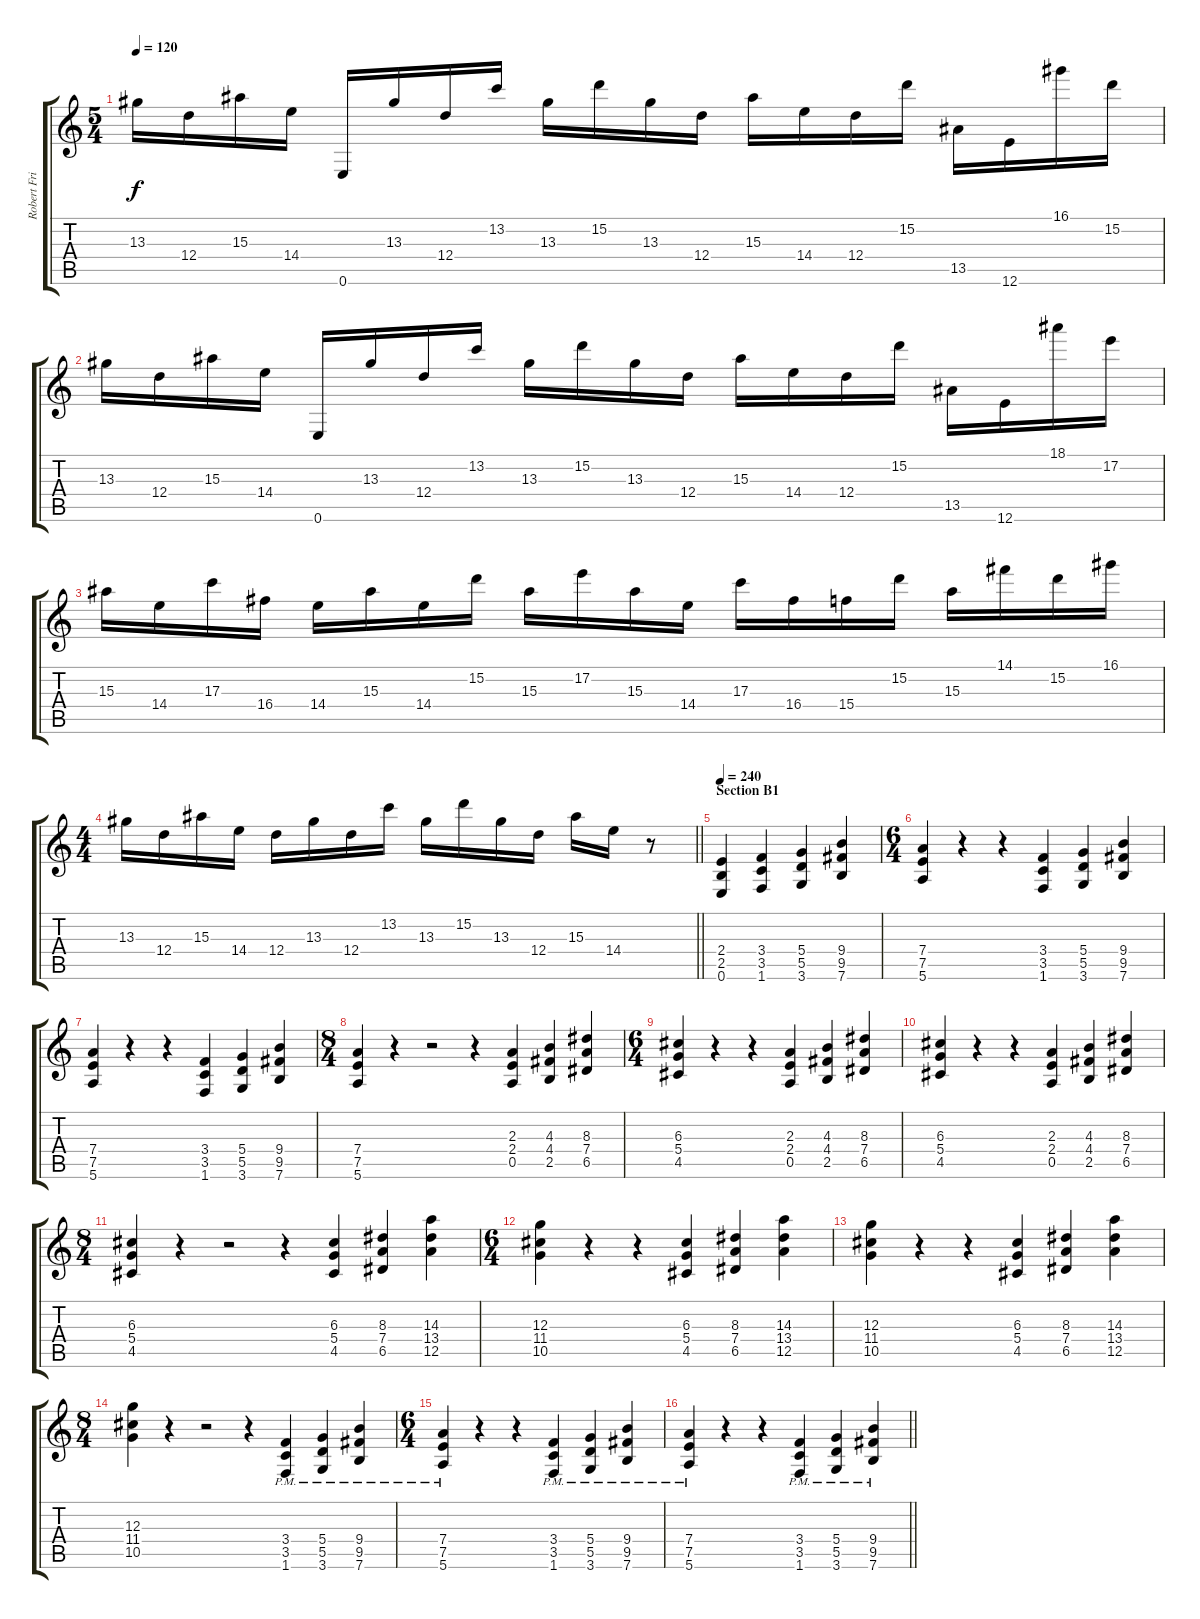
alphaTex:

\track ("Robert Fripp" "Robert Fri") {instrument electricguitarclean}
\staff {score tabs}
\tuning (E4 B3 G3 D3 A2 E2) {hide}
\ts (5 4)
\tempo 120
\clef g2
\ks c
13.3.16{dy f instrument distortionguitar} 12.4.16 15.3.16 14.4.16 0.6.16 13.3.16 12.4.16 13.2.16 13.3.16 15.2.16 13.3.16 12.4.16 15.3.16 14.4.16 12.4.16 15.2.16 13.5.16 12.6.16 16.1.16 15.2.16 |
13.3.16 12.4.16 15.3.16 14.4.16 0.6.16 13.3.16 12.4.16 13.2.16 13.3.16 15.2.16 13.3.16 12.4.16 15.3.16 14.4.16 12.4.16 15.2.16 13.5.16 12.6.16 18.1.16 17.2.16 |
15.3.16 14.4.16 17.3.16 16.4.16 14.4.16 15.3.16 14.4.16 15.2.16 15.3.16 17.2.16 15.3.16 14.4.16 17.3.16 16.4.16 15.4.16 15.2.16 15.3.16 14.1.16 15.2.16 16.1.16 |
\ts (4 4)
\barLineRight lightlight
13.3.16 12.4.16 15.3.16 14.4.16 12.4.16 13.3.16 12.4.16 13.2.16 13.3.16 15.2.16 13.3.16 12.4.16 15.3.16 14.4.16 r.8 |
\section ("" "Section B1")
\tempo 240
(2.4 2.5 0.6).4 (3.4 3.5 1.6).4 (5.4 5.5 3.6).4 (9.4 9.5 7.6).4 |
\ts (6 4)
(7.4 7.5 5.6).4 r.4 r.4 (3.4 3.5 1.6).4 (5.4 5.5 3.6).4 (9.4 9.5 7.6).4 |
(7.4 7.5 5.6).4 r.4 r.4 (3.4 3.5 1.6).4 (5.4 5.5 3.6).4 (9.4 9.5 7.6).4 |
\ts (8 4)
(7.4 7.5 5.6).4 r.4 r.2 r.4 (2.3 2.4 0.5).4 (4.3 4.4 2.5).4 (8.3 7.4 6.5).4 |
\ts (6 4)
(6.3 5.4 4.5).4 r.4 r.4 (2.3 2.4 0.5).4 (4.3 4.4 2.5).4 (8.3 7.4 6.5).4 |
(6.3 5.4 4.5).4 r.4 r.4 (2.3 2.4 0.5).4 (4.3 4.4 2.5).4 (8.3 7.4 6.5).4 |
\ts (8 4)
(6.3 5.4 4.5).4 r.4 r.2 r.4 (6.3 5.4 4.5).4 (8.3 7.4 6.5).4 (14.3 13.4 12.5).4 |
\ts (6 4)
(12.3 11.4 10.5).4 r.4 r.4 (6.3 5.4 4.5).4 (8.3 7.4 6.5).4 (14.3 13.4 12.5).4 |
(12.3 11.4 10.5).4 r.4 r.4 (6.3 5.4 4.5).4 (8.3 7.4 6.5).4 (14.3 13.4 12.5).4 |
\ts (8 4)
(12.3 11.4 10.5).4 r.4 r.2 r.4 (3.4 3.5 1.6{pm}).4 (5.4 5.5 3.6{pm}).4 (9.4 9.5 7.6{pm}).4 |
\ts (6 4)
(7.4 7.5{pm} 5.6).4 r.4 r.4 (3.4 3.5{pm} 1.6).4 (5.4 5.5{pm} 3.6).4 (9.4 9.5{pm} 7.6).4 |
\barLineRight lightlight
(7.4 7.5{pm} 5.6).4 r.4 r.4 (3.4 3.5{pm} 1.6).4 (5.4 5.5{pm} 3.6).4 (9.4 9.5{pm} 7.6).4
